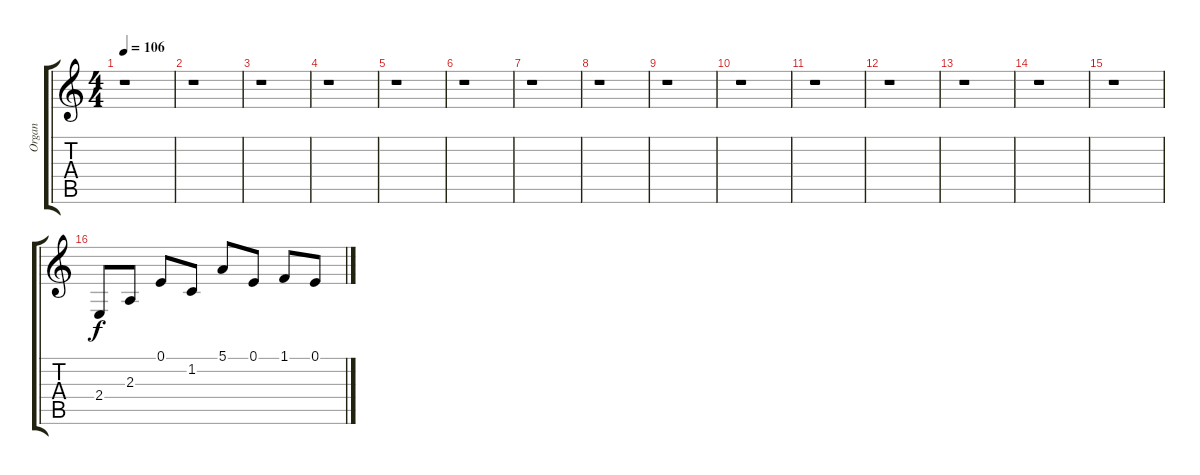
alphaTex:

\track ("Organ" "Organ") {instrument churchorgan}
\staff {score tabs}
\tuning (E4 B3 G3 D3 A2 E2) {hide}
\ts (4 4)
\tempo 106
\clef g2
\ks c
r.1{dy f} |
r.1 |
r.1 |
r.1 |
r.1 |
r.1 |
r.1 |
r.1 |
r.1 |
r.1 |
r.1 |
r.1 |
r.1 |
r.1 |
r.1 |
2.4.8 2.3.8 0.1.8 1.2.8 5.1.8 0.1.8 1.1.8 0.1.8
